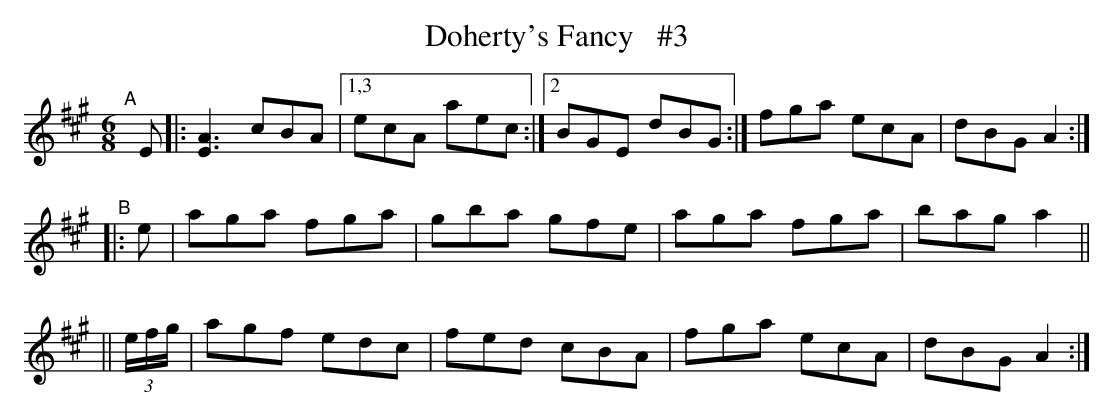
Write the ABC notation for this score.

X:1
T: Doherty's Fancy   #3
M: 6/8
L: 1/8
K: A
"^A"[|] E |:\
[E3A3] cBA |[1,3 ecA aec :|[2 BGE dBG :| fga ecA | dBG A2 :|
"^B"\
|: e | aga fga | gba gfe | aga fga | bag a2 ||
|| (3e/f/g/ | agf edc | fed cBA | fga ecA | dBG A2 :|
